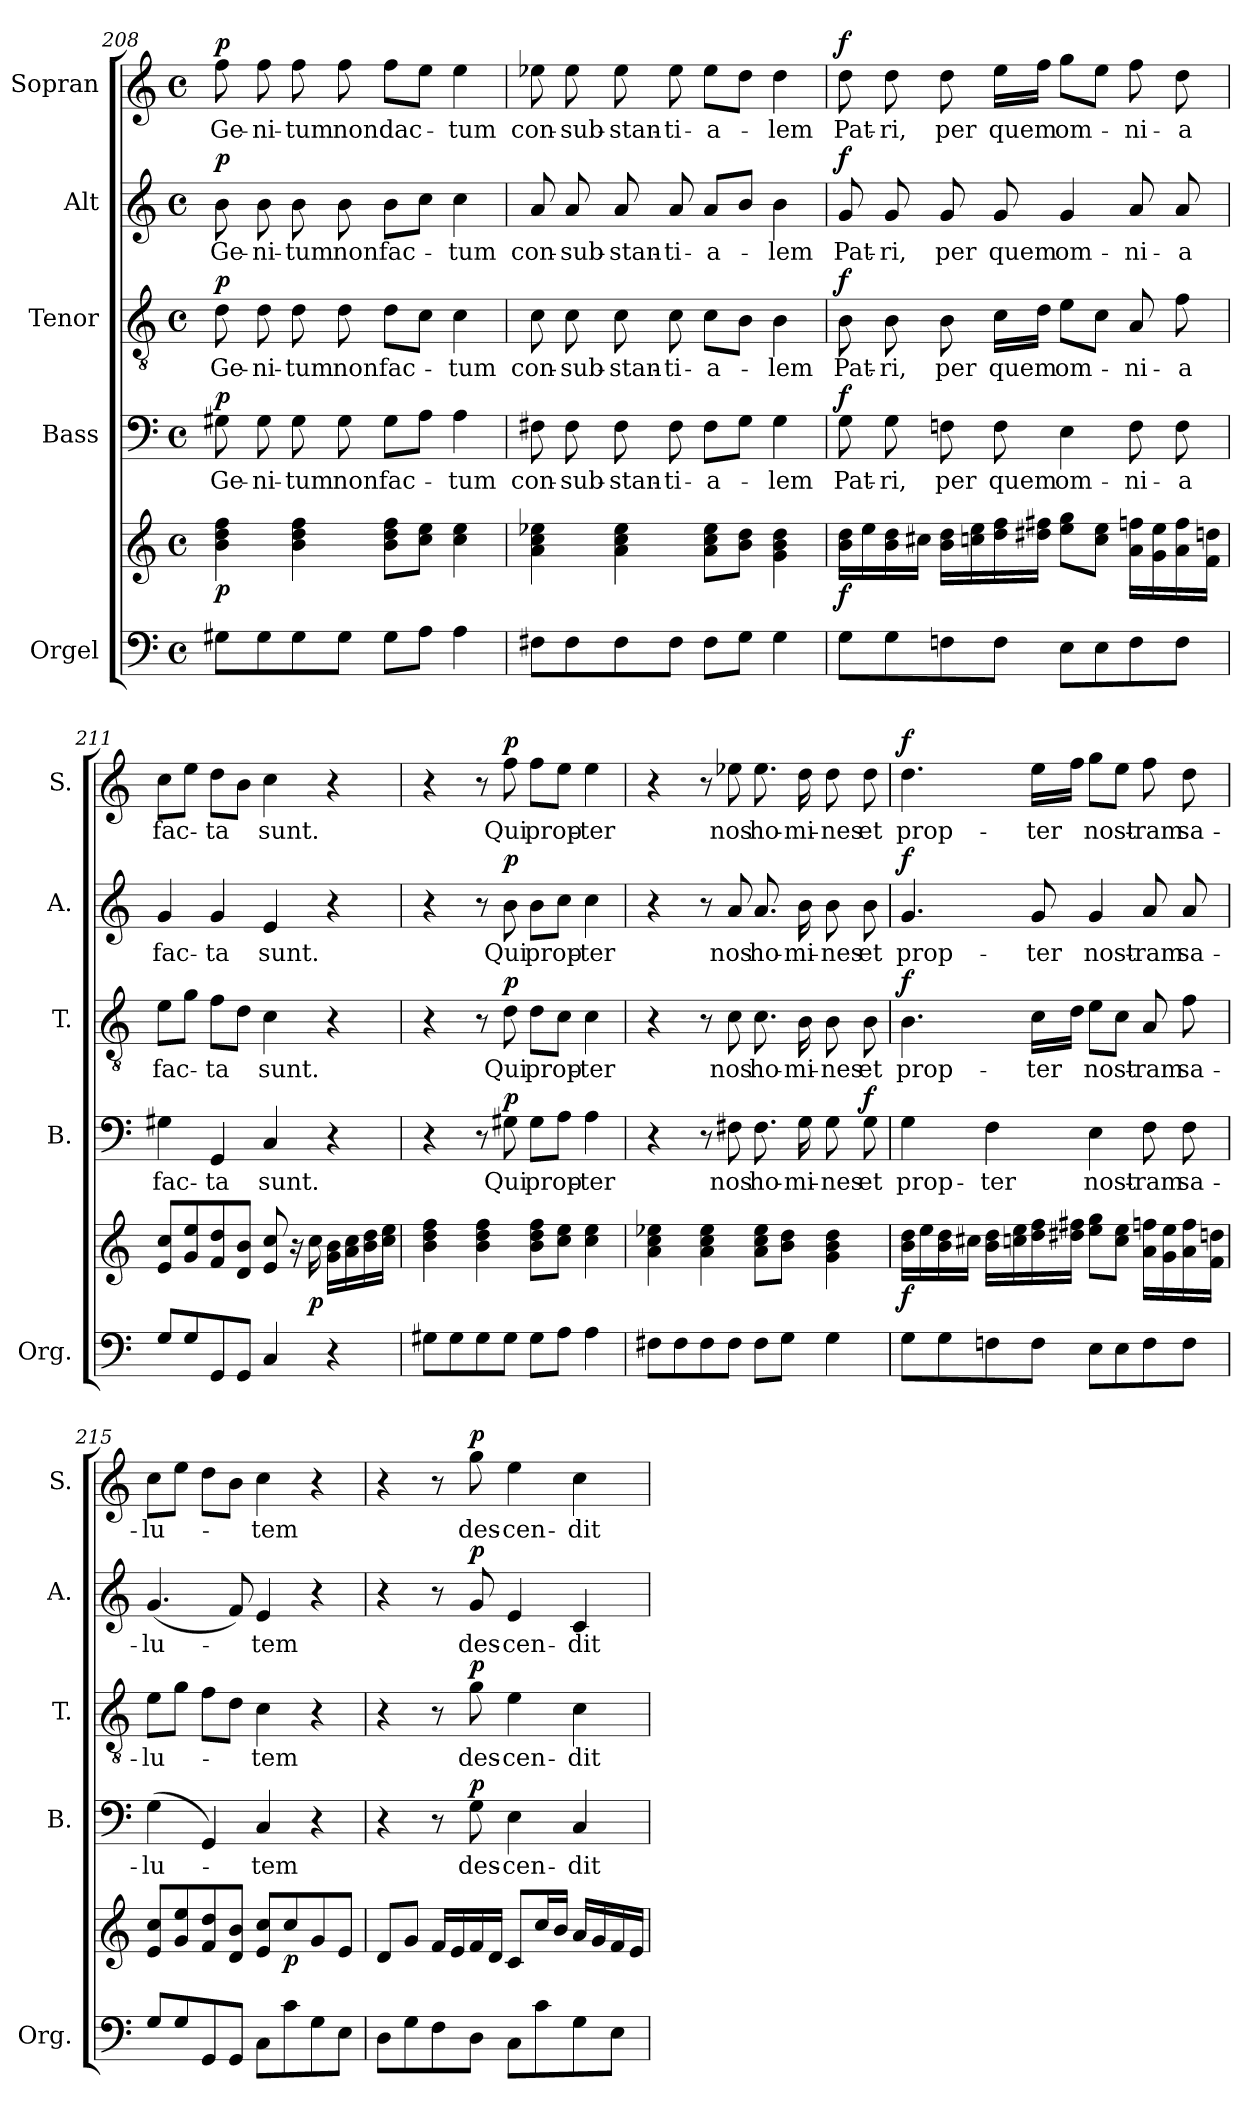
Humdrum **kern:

**kern	**kern	**dynam	**kern	**text	**dynam	**kern	**text	**dynam	**kern	**text	**dynam	**kern	**text	**dynam
*part5	*part5	*part5	*part4	*part4	*part4	*part3	*part3	*part3	*part2	*part2	*part2	*part1	*part1	*part1
*staff6	*staff5	*staff5/6	*staff4	*staff4	*staff4	*staff3	*staff3	*staff3	*staff2	*staff2	*staff2	*staff1	*staff1	*staff1
*I"Orgel	*	*	*I"Bass	*	*	*I"Tenor	*	*	*I"Alt	*	*	*I"Sopran	*	*
*I'Org.	*	*	*I'B.	*	*	*I'T.	*	*	*I'A.	*	*	*I'S.	*	*
*clefF4	*clefG2	*	*clefF4	*	*	*clefGv2	*	*	*clefG2	*	*	*clefG2	*	*
*k[]	*k[]	*	*k[]	*	*	*k[]	*	*	*k[]	*	*	*k[]	*	*
*C:	*C:	*	*C:	*	*	*C:	*	*	*C:	*	*	*C:	*	*
*M4/4	*M4/4	*	*M4/4	*	*	*M4/4	*	*	*M4/4	*	*	*M4/4	*	*
*met(c)	*met(c)	*	*met(c)	*	*	*met(c)	*	*	*met(c)	*	*	*met(c)	*	*
=208	=208	=208	=208	=208	=208	=208	=208	=208	=208	=208	=208	=208	=208	=208
!	!	!LO:DY:b	!	!LO:LY:b	!LO:DY:a	!	!LO:LY:b	!LO:DY:a	!	!LO:LY:b	!LO:DY:a	!	!LO:LY:b	!LO:DY:a
8G#X\L	4b\ 4dd\ 4ff\	p	8G#X\	Ge-	p	8d\	Ge-	p	8b\	Ge-	p	8ff\	Ge-	p
!	!	!	!	!LO:LY:b	!	!	!LO:LY:b	!	!	!LO:LY:b	!	!	!LO:LY:b	!
8G#\	.	.	8G#\	-ni-	.	8d\	-ni-	.	8b\	-ni-	.	8ff\	-ni-	.
!	!	!	!	!LO:LY:b	!	!	!LO:LY:b	!	!	!LO:LY:b	!	!	!LO:LY:b	!
8G#\	4b\ 4dd\ 4ff\	.	8G#\	-tum	.	8d\	-tum	.	8b\	-tum	.	8ff\	-tum	.
!	!	!	!	!LO:LY:b	!	!	!LO:LY:b	!	!	!LO:LY:b	!	!	!LO:LY:b	!
8G#\J	.	.	8G#\	non	.	8d\	non	.	8b\	non	.	8ff\	non	.
!	!	!	!	!LO:LY:b	!	!	!LO:LY:b	!	!	!LO:LY:b	!	!	!LO:LY:b	!
8G#\L	8b\ 8dd\ 8ff\L	.	8G#\L	fac-	.	8d\L	fac-	.	8b\L	fac-	.	8ff\L	dac-	.
8A\J	8cc\ 8ee\J	.	8A\J	.	.	8c\J	.	.	8cc\J	.	.	8ee\J	.	.
!	!	!	!	!LO:LY:b	!	!	!LO:LY:b	!	!	!LO:LY:b	!	!	!LO:LY:b	!
4A\	4cc\ 4ee\	.	4A\	-tum	.	4c\	-tum	.	4cc\	-tum	.	4ee\	-tum	.
=209	=209	=209	=209	=209	=209	=209	=209	=209	=209	=209	=209	=209	=209	=209
!	!	!	!	!LO:LY:b	!	!	!LO:LY:b	!	!	!LO:LY:b	!	!	!LO:LY:b	!
8F#X\L	4a\ 4cc\ 4ee-X\	.	8F#X\	con-	.	8c\	con-	.	8a/	con-	.	8ee-X\	con-	.
!	!	!	!	!LO:LY:b	!	!	!LO:LY:b	!	!	!LO:LY:b	!	!	!LO:LY:b	!
8F#\	.	.	8F#\	-sub-	.	8c\	-sub-	.	8a/	-sub-	.	8ee-\	-sub-	.
!	!	!	!	!LO:LY:b	!	!	!LO:LY:b	!	!	!LO:LY:b	!	!	!LO:LY:b	!
8F#\	4a\ 4cc\ 4ee-\	.	8F#\	-stan-	.	8c\	-stan-	.	8a/	-stan-	.	8ee-\	-stan-	.
!	!	!	!	!LO:LY:b	!	!	!LO:LY:b	!	!	!LO:LY:b	!	!	!LO:LY:b	!
8F#\J	.	.	8F#\	-ti-	.	8c\	-ti-	.	8a/	-ti-	.	8ee-\	-ti-	.
!	!	!	!	!LO:LY:b	!	!	!LO:LY:b	!	!	!LO:LY:b	!	!	!LO:LY:b	!
8F#\L	8a\ 8cc\ 8ee-\L	.	8F#\L	-a-	.	8c\L	-a-	.	8a/L	-a-	.	8ee-\L	-a-	.
8G\J	8b\ 8dd\J	.	8G\J	.	.	8B\J	.	.	8b/J	.	.	8dd\J	.	.
!	!	!	!	!LO:LY:b	!	!	!LO:LY:b	!	!	!LO:LY:b	!	!	!LO:LY:b	!
4G\	4g\ 4b\ 4dd\	.	4G\	-lem	.	4B\	-lem	.	4b\	-lem	.	4dd\	-lem	.
!!LO:LB:g=z
=210	=210	=210	=210	=210	=210	=210	=210	=210	=210	=210	=210	=210	=210	=210
!	!	!LO:DY:b	!	!LO:LY:b	!LO:DY:a	!	!LO:LY:b	!LO:DY:a	!	!LO:LY:b	!LO:DY:a	!	!LO:LY:b	!LO:DY:a
8G\L	16b\ 16dd\LL	f	8G\	Pat-	f	8B\	Pat-	f	8g/	Pat-	f	8dd\	Pat-	f
.	16ee\	.	.	.	.	.	.	.	.	.	.	.	.	.
!	!	!	!	!LO:LY:b	!	!	!LO:LY:b	!	!	!LO:LY:b	!	!	!LO:LY:b	!
8G\	16b\ 16dd\	.	8G\	-ri,	.	8B\	-ri,	.	8g/	-ri,	.	8dd\	-ri,	.
.	16cc#X\JJ	.	.	.	.	.	.	.	.	.	.	.	.	.
!	!	!	!	!LO:LY:b	!	!	!LO:LY:b	!	!	!LO:LY:b	!	!	!LO:LY:b	!
8Fn\	16b\ 16dd\LL	.	8Fn\	per	.	8B\	per	.	8g/	per	.	8dd\	per	.
.	16ccn\ 16ee\	.	.	.	.	.	.	.	.	.	.	.	.	.
!	!	!	!	!LO:LY:b	!	!	!LO:LY:b	!	!	!LO:LY:b	!	!	!LO:LY:b	!
8F\J	16dd\ 16ff\	.	8F\	quem	.	16c\LL	quem	.	8g/	quem	.	16ee\LL	quem	.
.	16dd#X\ 16ff#X\JJ	.	.	.	.	16d\JJ	.	.	.	.	.	16ff\JJ	.	.
!	!	!	!	!LO:LY:b	!	!	!LO:LY:b	!	!	!LO:LY:b	!	!	!LO:LY:b	!
8E\L	8ee\ 8gg\L	.	4E\	om-	.	8e\L	om-	.	4g/	om-	.	8gg\L	om-	.
8E\	8cc\ 8ee\J	.	.	.	.	8c\J	.	.	.	.	.	8ee\J	.	.
!	!	!	!	!LO:LY:b	!	!	!LO:LY:b	!	!	!LO:LY:b	!	!	!LO:LY:b	!
8F\	16a\ 16ffn\LL	.	8F\	-ni-	.	8A/	-ni-	.	8a/	-ni-	.	8ff\	-ni-	.
.	16g\ 16ee\	.	.	.	.	.	.	.	.	.	.	.	.	.
!	!	!	!	!LO:LY:b	!	!	!LO:LY:b	!	!	!LO:LY:b	!	!	!LO:LY:b	!
8F\J	16a\ 16ff\	.	8F\	-a	.	8f\	-a	.	8a/	-a	.	8dd\	-a	.
.	16f\ 16ddn\JJ	.	.	.	.	.	.	.	.	.	.	.	.	.
=211	=211	=211	=211	=211	=211	=211	=211	=211	=211	=211	=211	=211	=211	=211
!	!	!	!	!LO:LY:b	!	!	!LO:LY:b	!	!	!LO:LY:b	!	!	!LO:LY:b	!
8G/L	8e/ 8cc/L	.	4G#X\	fac-	.	8e\L	fac-	.	4g/	fac-	.	8cc\L	fac-	.
8G/	8g/ 8ee/	.	.	.	.	8g\J	.	.	.	.	.	8ee\J	.	.
!	!	!	!	!LO:LY:b	!	!	!LO:LY:b	!	!	!LO:LY:b	!	!	!LO:LY:b	!
8GG/	8f/ 8dd/	.	4GG/	-ta	.	8f\L	-ta	.	4g/	-ta	.	8dd\L	-ta	.
8GG/J	8d/ 8b/J	.	.	.	.	8d\J	.	.	.	.	.	8b\J	.	.
!	!	!	!	!LO:LY:b	!	!	!LO:LY:b	!	!	!LO:LY:b	!	!	!LO:LY:b	!
4C/	8e/ 8cc/	.	4C/	sunt.	.	4c\	sunt.	.	4e/	sunt.	.	4cc\	sunt.	.
.	16r	.	.	.	.	.	.	.	.	.	.	.	.	.
!	!	!LO:DY:b	!	!	!	!	!	!	!	!	!	!	!	!
.	16cc\	p	.	.	.	.	.	.	.	.	.	.	.	.
4r	16g\ 16b\LL	.	4r	.	.	4r	.	.	4r	.	.	4r	.	.
.	16a\ 16cc\	.	.	.	.	.	.	.	.	.	.	.	.	.
.	16b\ 16dd\	.	.	.	.	.	.	.	.	.	.	.	.	.
.	16cc\ 16ee\JJ	.	.	.	.	.	.	.	.	.	.	.	.	.
=212	=212	=212	=212	=212	=212	=212	=212	=212	=212	=212	=212	=212	=212	=212
8G#X\L	4b\ 4dd\ 4ff\	.	4r	.	.	4r	.	.	4r	.	.	4r	.	.
8G#\	.	.	.	.	.	.	.	.	.	.	.	.	.	.
8G#\	4b\ 4dd\ 4ff\	.	8r	.	.	8r	.	.	8r	.	.	8r	.	.
!	!	!	!	!LO:LY:b	!LO:DY:a	!	!LO:LY:b	!LO:DY:a	!	!LO:LY:b	!LO:DY:a	!	!LO:LY:b	!LO:DY:a
8G#\J	.	.	8G#X\	Qui	p	8d\	Qui	p	8b\	Qui	p	8ff\	Qui	p
!	!	!	!	!LO:LY:b	!	!	!LO:LY:b	!	!	!LO:LY:b	!	!	!LO:LY:b	!
8G#\L	8b\ 8dd\ 8ff\L	.	8G#\L	prop-	.	8d\L	prop-	.	8b\L	prop-	.	8ff\L	prop-	.
8A\J	8cc\ 8ee\J	.	8A\J	.	.	8c\J	.	.	8cc\J	.	.	8ee\J	.	.
!	!	!	!	!LO:LY:b	!	!	!LO:LY:b	!	!	!LO:LY:b	!	!	!LO:LY:b	!
4A\	4cc\ 4ee\	.	4A\	-ter	.	4c\	-ter	.	4cc\	-ter	.	4ee\	-ter	.
=213	=213	=213	=213	=213	=213	=213	=213	=213	=213	=213	=213	=213	=213	=213
8F#X\L	4a\ 4cc\ 4ee-X\	.	4r	.	.	4r	.	.	4r	.	.	4r	.	.
8F#\	.	.	.	.	.	.	.	.	.	.	.	.	.	.
8F#\	4a\ 4cc\ 4ee-\	.	8r	.	.	8r	.	.	8r	.	.	8r	.	.
!	!	!	!	!LO:LY:b	!	!	!LO:LY:b	!	!	!LO:LY:b	!	!	!LO:LY:b	!
8F#\J	.	.	8F#X\	nos	.	8c\	nos	.	8a/	nos	.	8ee-X\	nos	.
!	!	!	!	!LO:LY:b	!	!	!LO:LY:b	!	!	!LO:LY:b	!	!	!LO:LY:b	!
8F#\L	8a\ 8cc\ 8ee-\L	.	8.F#\	ho-	.	8.c\	ho-	.	8.a/	ho-	.	8.ee-\	ho-	.
8G\J	8b\ 8dd\J	.	.	.	.	.	.	.	.	.	.	.	.	.
!	!	!	!	!LO:LY:b	!	!	!LO:LY:b	!	!	!LO:LY:b	!	!	!LO:LY:b	!
.	.	.	16G\	-mi-	.	16B\	-mi-	.	16b\	-mi-	.	16dd\	-mi-	.
!	!	!	!	!LO:LY:b	!	!	!LO:LY:b	!	!	!LO:LY:b	!	!	!LO:LY:b	!
4G\	4g\ 4b\ 4dd\	.	8G\	-nes	.	8B\	-nes	.	8b\	-nes	.	8dd\	-nes	.
!	!	!	!	!LO:LY:b	!LO:DY:a	!	!LO:LY:b	!	!	!LO:LY:b	!	!	!LO:LY:b	!
.	.	.	8G\	et	f	8B\	et	.	8b\	et	.	8dd\	et	.
!!LO:PB:g=z
=214	=214	=214	=214	=214	=214	=214	=214	=214	=214	=214	=214	=214	=214	=214
!	!	!LO:DY:b	!	!LO:LY:b	!	!	!LO:LY:b	!LO:DY:a	!	!LO:LY:b	!LO:DY:a	!	!LO:LY:b	!LO:DY:a
8G\L	16b\ 16dd\LL	f	4G\	prop-	.	4.B\	prop-	f	4.g/	prop-	f	4.dd\	prop-	f
.	16ee\	.	.	.	.	.	.	.	.	.	.	.	.	.
8G\	16b\ 16dd\	.	.	.	.	.	.	.	.	.	.	.	.	.
.	16cc#X\JJ	.	.	.	.	.	.	.	.	.	.	.	.	.
!	!	!	!	!LO:LY:b	!	!	!	!	!	!	!	!	!	!
8Fn\	16b\ 16dd\LL	.	4F\	-ter	.	.	.	.	.	.	.	.	.	.
.	16ccn\ 16ee\	.	.	.	.	.	.	.	.	.	.	.	.	.
!	!	!	!	!	!	!	!LO:LY:b	!	!	!LO:LY:b	!	!	!LO:LY:b	!
8F\J	16dd\ 16ff\	.	.	.	.	16c\LL	-ter	.	8g/	-ter	.	16ee\LL	-ter	.
.	16dd#X\ 16ff#X\JJ	.	.	.	.	16d\JJ	.	.	.	.	.	16ff\JJ	.	.
!	!	!	!	!LO:LY:b	!	!	!LO:LY:b	!	!	!LO:LY:b	!	!	!LO:LY:b	!
8E\L	8ee\ 8gg\L	.	4E\	nost-	.	8e\L	nost-	.	4g/	nost-	.	8gg\L	nost-	.
8E\	8cc\ 8ee\J	.	.	.	.	8c\J	.	.	.	.	.	8ee\J	.	.
!	!	!	!	!LO:LY:b	!	!	!LO:LY:b	!	!	!LO:LY:b	!	!	!LO:LY:b	!
8F\	16a\ 16ffn\LL	.	8F\	-ram	.	8A/	-ram	.	8a/	-ram	.	8ff\	-ram	.
.	16g\ 16ee\	.	.	.	.	.	.	.	.	.	.	.	.	.
!	!	!	!	!LO:LY:b	!	!	!LO:LY:b	!	!	!LO:LY:b	!	!	!LO:LY:b	!
8F\J	16a\ 16ff\	.	8F\	sa-	.	8f\	sa-	.	8a/	sa-	.	8dd\	sa-	.
.	16f\ 16ddn\JJ	.	.	.	.	.	.	.	.	.	.	.	.	.
=215	=215	=215	=215	=215	=215	=215	=215	=215	=215	=215	=215	=215	=215	=215
!	!	!	!	!LO:LY:b	!	!	!LO:LY:b	!	!	!LO:LY:b	!	!	!LO:LY:b	!
8G/L	8e/ 8cc/L	.	(>4G\	-lu-	.	8e\L	-lu-	.	(<4.g/	-lu-	.	8cc\L	-lu-	.
8G/	8g/ 8ee/	.	.	.	.	8g\J	.	.	.	.	.	8ee\J	.	.
8GG/	8f/ 8dd/	.	4GG/)	.	.	8f\L	.	.	.	.	.	8dd\L	.	.
8GG/J	8d/ 8b/J	.	.	.	.	8d\J	.	.	8f/)	.	.	8b\J	.	.
!	!	!	!	!LO:LY:b	!	!	!LO:LY:b	!	!	!LO:LY:b	!	!	!LO:LY:b	!
8C\L	8e/ 8cc/L	.	4C/	-tem	.	4c\	-tem	.	4e/	-tem	.	4cc\	-tem	.
!	!	!LO:DY:b	!	!	!	!	!	!	!	!	!	!	!	!
8c\	8cc/	p	.	.	.	.	.	.	.	.	.	.	.	.
8G\	8g/	.	4r	.	.	4r	.	.	4r	.	.	4r	.	.
8E\J	8e/J	.	.	.	.	.	.	.	.	.	.	.	.	.
=216	=216	=216	=216	=216	=216	=216	=216	=216	=216	=216	=216	=216	=216	=216
8D\L	8d/L	.	4r	.	.	4r	.	.	4r	.	.	4r	.	.
8G\	8g/J	.	.	.	.	.	.	.	.	.	.	.	.	.
8F\	16f/LL	.	8r	.	.	8r	.	.	8r	.	.	8r	.	.
.	16e/	.	.	.	.	.	.	.	.	.	.	.	.	.
!	!	!	!	!LO:LY:b	!LO:DY:a	!	!LO:LY:b	!LO:DY:a	!	!LO:LY:b	!LO:DY:a	!	!LO:LY:b	!LO:DY:a
8D\J	16f/	.	8G\	des-	p	8g\	des-	p	8g/	des-	p	8gg\	des-	p
.	16d/JJ	.	.	.	.	.	.	.	.	.	.	.	.	.
!	!	!	!	!LO:LY:b	!	!	!LO:LY:b	!	!	!LO:LY:b	!	!	!LO:LY:b	!
8C\L	8c/L	.	4E\	-cen-	.	4e\	-cen-	.	4e/	-cen-	.	4ee\	-cen-	.
8c\	16cc/L	.	.	.	.	.	.	.	.	.	.	.	.	.
.	16b/JJ	.	.	.	.	.	.	.	.	.	.	.	.	.
!	!	!	!	!LO:LY:b	!	!	!LO:LY:b	!	!	!LO:LY:b	!	!	!LO:LY:b	!
8G\	16a/LL	.	4C/	-dit	.	4c\	-dit	.	4c/	-dit	.	4cc\	-dit	.
.	16g/	.	.	.	.	.	.	.	.	.	.	.	.	.
8E\J	16f/	.	.	.	.	.	.	.	.	.	.	.	.	.
.	16e/JJ	.	.	.	.	.	.	.	.	.	.	.	.	.
=	=	=	=	=	=	=	=	=	=	=	=	=	=	=
*-	*-	*-	*-	*-	*-	*-	*-	*-	*-	*-	*-	*-	*-	*-
